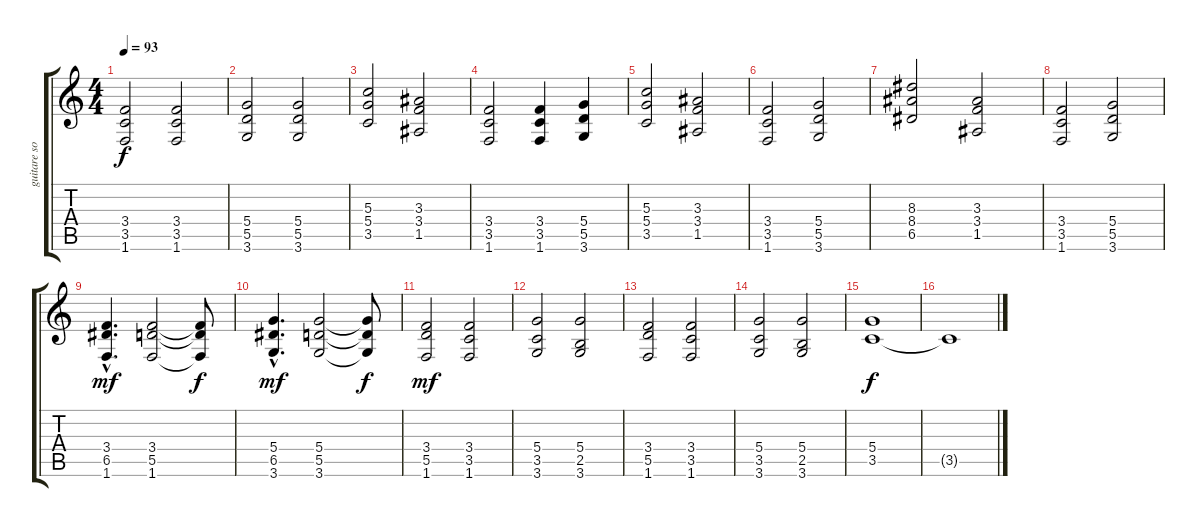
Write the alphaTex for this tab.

\track ("guitare solo" "guitare so") {instrument overdrivenguitar}
\staff {score tabs}
\tuning (E4 B3 G3 D3 A2 E2) {hide}
\ts (4 4)
\tempo 93
\clef g2
\ks c
(3.4 3.5 1.6).2{dy f} (3.4 3.5 1.6).2 |
(5.4 5.5 3.6).2 (5.4 5.5 3.6).2 |
(5.3 5.4 3.5).2 (3.3 3.4 1.5).2 |
(3.4 3.5 1.6).2 (3.4 3.5 1.6).4 (5.4 5.5 3.6).4 |
(5.3 5.4 3.5).2 (3.3 3.4 1.5).2 |
(3.4 3.5 1.6).2 (5.4 5.5 3.6).2 |
(8.3 8.4 6.5).2 (3.3 3.4 1.5).2 |
(3.4 3.5 1.6).2 (5.4 5.5 3.6).2 |
(3.4{hac} 6.5{hac} 1.6{hac}).4{d dy mf} (3.4 5.5 1.6).2 (3.4{t} 5.5{t} 1.6{t}).8{dy f} |
(5.4{hac} 6.5{hac} 3.6{hac}).4{d dy mf} (5.4 5.5 3.6).2 (5.4{t} 5.5{t} 3.6{t}).8{dy f} |
(3.4 5.5 1.6).2{dy mf} (3.4 3.5 1.6).2 |
(5.4 3.5 3.6).2 (5.4 2.5 3.6).2 |
(3.4 5.5 1.6).2 (3.4 3.5 1.6).2 |
(5.4 3.5 3.6).2 (5.4 2.5 3.6).2 |
(5.4 3.5).1{dy f} |
3.5{t}.1
